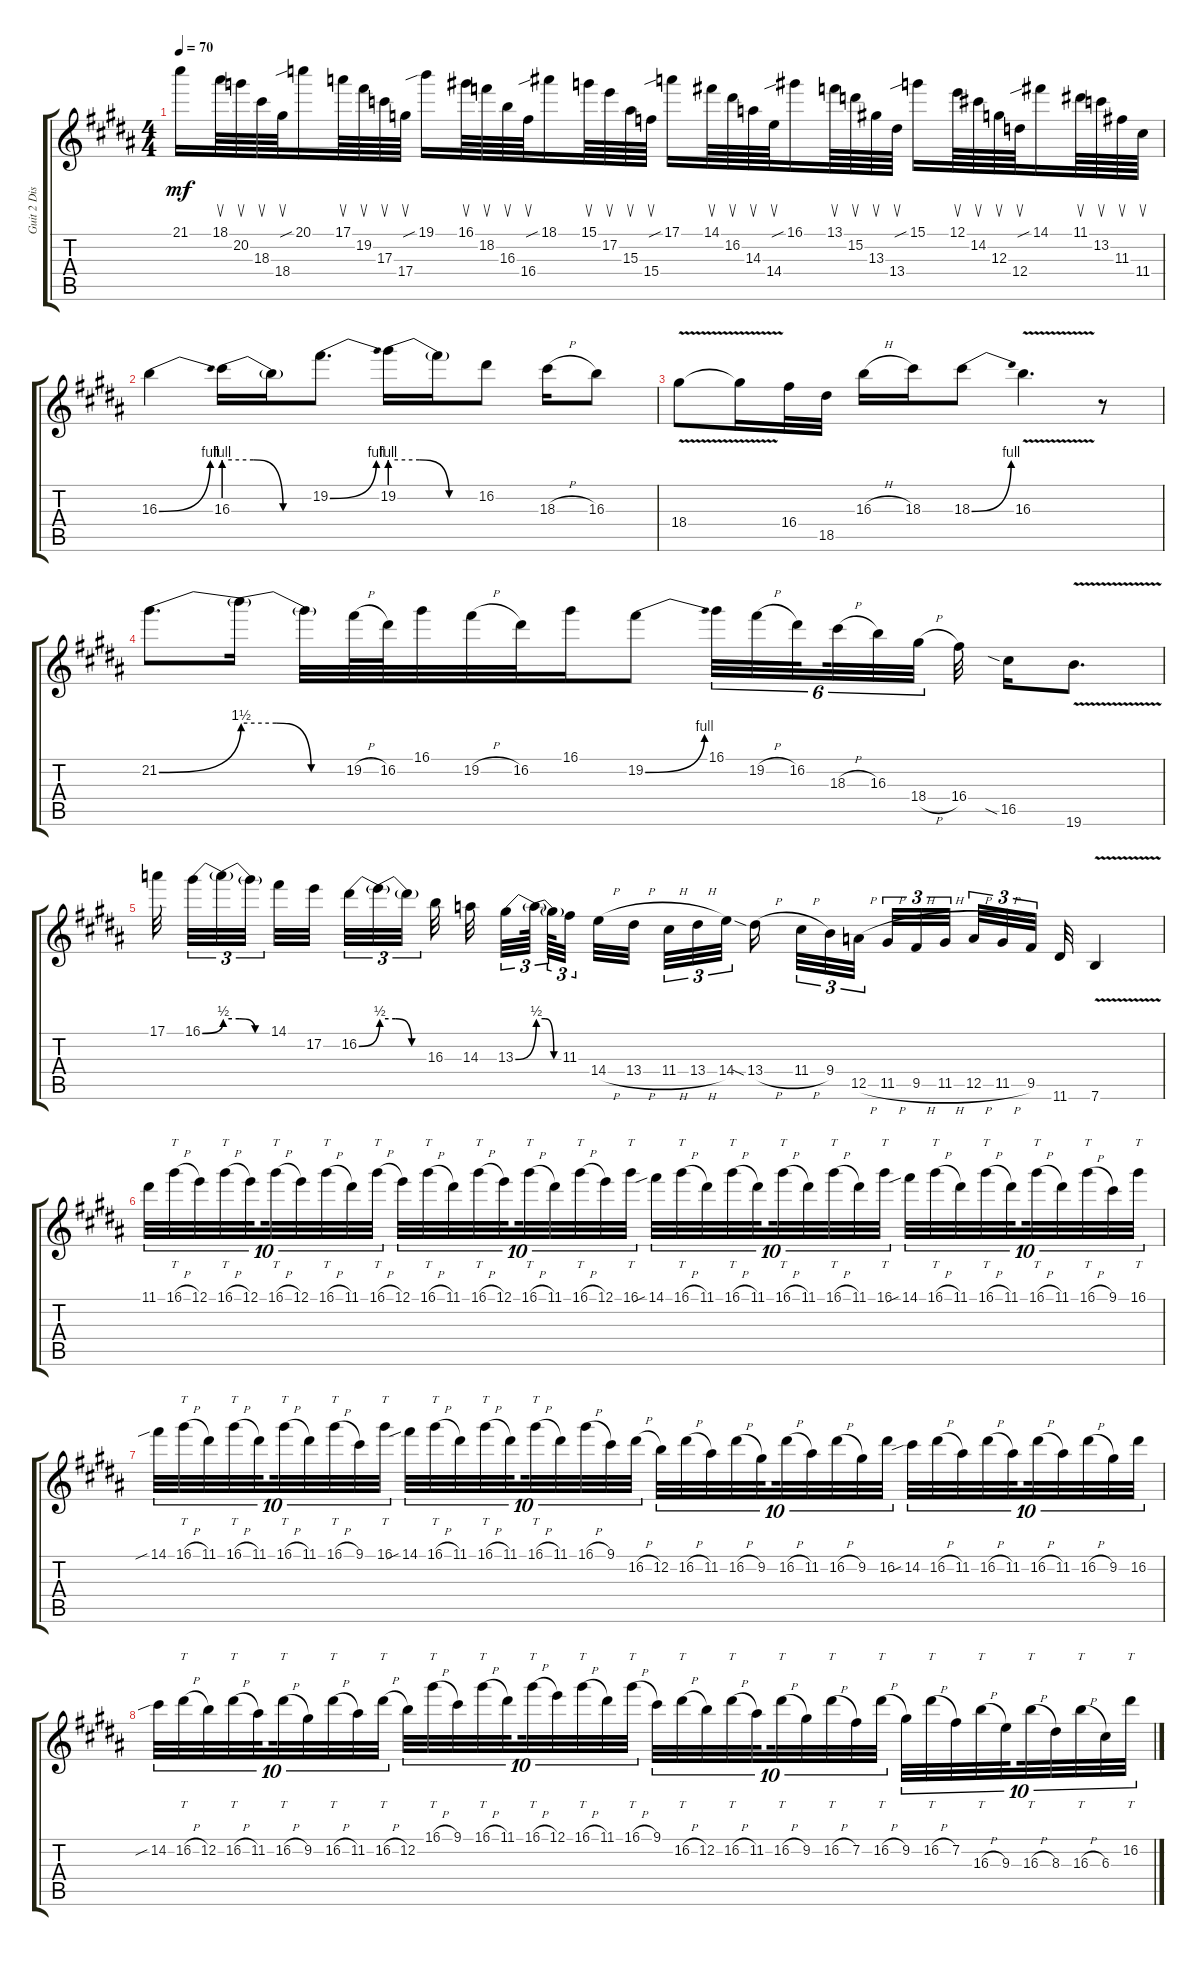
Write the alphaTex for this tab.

\track ("Guit 2 Distorded" "Guit 2 Dis") {instrument distortionguitar}
\staff {score tabs}
\tuning (E4 B3 G3 D3 A2 E2) {hide}
\ts (4 4)
\tempo 70
\clef g2
\ks b
21.1.16{dy mf} 18.1.64{su} 20.2.64{su} 18.3.64{su} 18.4.64{su} 20.1{sib}.16 17.1.64{su} 19.2.64{su} 17.3.64{su} 17.4.64{su} 19.1{sib}.16 16.1.64{su} 18.2.64{su} 16.3.64{su} 16.4.64{su} 18.1{sib}.16 15.1.64{su} 17.2.64{su} 15.3.64{su} 15.4.64{su} 17.1{sib}.16 14.1.64{su} 16.2.64{su} 14.3.64{su} 14.4.64{su} 16.1{sib}.16 13.1.64{su} 15.2.64{su} 13.3.64{su} 13.4.64{su} 15.1{sib}.16 12.1.64{su} 14.2.64{su} 12.3.64{su} 12.4.64{su} 14.1{sib}.16 11.1.64{su} 13.2.64{su} 11.3.64{su} 11.4.64{su} |
16.3{be (bend 0 0 60 4)}.4 16.3{be (custom 0 4 20 4 40 0 60 0)}.16 16.3{t}.16 19.2{be (bend 0 0 60 4)}.8{d} 19.2{be (custom 0 4 20 4 40 0 60 0)}.16 19.2{t}.16 16.2.8 18.3{h}.16 16.3.8 |
\ks g#minor
18.4{v}.8 18.4{v t}.16 16.4.32 18.5.32 16.3{h}.16 18.3.16 18.3{be (bend 0 0 60 4)}.8 16.3{v}.4{d} r.8 |
\ks b
21.2{be (bend 0 0 60 6)}.8{d} 21.2{be (custom 0 6 20 6 40 0 60 0) t}.16 21.2{t}.32 19.2{h}.64 16.2.64 16.1.32 19.2{h}.32 16.2.32 16.1.16 19.2{be (bend 0 0 60 4)}.8 16.1.32{tu (6 4)} 19.2{h}.32{tu (6 4)} 16.2.32{tu (6 4) beam splitsecondary} 18.3{h}.32{tu (6 4)} 16.3.32{tu (6 4)} 18.4{h}.32{tu (6 4) beam splitsecondary} 16.4.32 16.5{sia}.16 19.6{v}.8{d} |
17.1.32{beam splitsecondary} 16.1{be (bend 0 0 60 2)}.32{tu (3 2)} 16.1{be (custom 0 2 20 2 40 0 60 0) t}.32{tu (3 2)} 16.1{t}.32{tu (3 2) beam splitsecondary} 14.1.32 17.2.32{beam splitsecondary} 16.2{be (bend 0 0 60 2)}.32{tu (3 2)} 16.2{be (custom 0 2 20 2 40 0 60 0) t}.32{tu (3 2)} 16.2{t}.32{tu (3 2) beam splitsecondary} 16.3.32 14.3.32{beam splitsecondary} 13.3{be (bend 0 0 60 2)}.32{tu (3 2)} 13.3{be (custom 0 2 20 2 40 0 60 0) t}.64{tu (3 2) beam splitsecondary} 13.3{t}.64{tu (3 2)} 11.3.32{tu (3 2) beam splitsecondary} 14.4{h}.32 13.4{h}.32{beam splitsecondary} 11.4{h}.32{tu (3 2)} 13.4{h}.32{tu (3 2)} 14.4.32{tu (3 2) beam splitsecondary} 13.4{sia h}.16 11.4{h}.32{tu (3 2)} 9.4.32{tu (3 2)} 12.5{h}.32{tu (3 2) beam splitsecondary} 11.5{h}.32{tu (3 2)} 9.5{h}.32{tu (3 2)} 11.5{h}.32{tu (3 2) beam splitsecondary} 12.5{h}.32{tu (3 2)} 11.5{h}.32{tu (3 2)} 9.5.32{tu (3 2) beam splitsecondary} 11.6.32 7.6{v}.4 |
11.1.32{tu (10 8)} 16.1{h}.32{tt tu (10 8)} 12.1.32{tu (10 8)} 16.1{h}.32{tt tu (10 8)} 12.1.32{tu (10 8) beam splitsecondary} 16.1{h}.32{tt tu (10 8)} 12.1.32{tu (10 8)} 16.1{h}.32{tt tu (10 8)} 11.1.32{tu (10 8)} 16.1{h}.32{tt tu (10 8)} 12.1.32{tu (10 8)} 16.1{h}.32{tt tu (10 8)} 11.1.32{tu (10 8)} 16.1{h}.32{tt tu (10 8)} 12.1.32{tu (10 8) beam splitsecondary} 16.1{h}.32{tt tu (10 8)} 11.1.32{tu (10 8)} 16.1{h}.32{tt tu (10 8)} 12.1.32{tu (10 8)} 16.1.32{tt tu (10 8)} 14.1{sib}.32{tu (10 8)} 16.1{h}.32{tt tu (10 8)} 11.1.32{tu (10 8)} 16.1{h}.32{tt tu (10 8)} 11.1.32{tu (10 8) beam splitsecondary} 16.1{h}.32{tt tu (10 8)} 11.1.32{tu (10 8)} 16.1{h}.32{tt tu (10 8)} 11.1.32{tu (10 8)} 16.1.32{tt tu (10 8)} 14.1{sib}.32{tu (10 8)} 16.1{h}.32{tt tu (10 8)} 11.1.32{tu (10 8)} 16.1{h}.32{tt tu (10 8)} 11.1.32{tu (10 8) beam splitsecondary} 16.1{h}.32{tt tu (10 8)} 11.1.32{tu (10 8)} 16.1{h}.32{tt tu (10 8)} 9.1.32{tu (10 8)} 16.1.32{tt tu (10 8)} |
14.1{sib}.32{tu (10 8)} 16.1{h}.32{tt tu (10 8)} 11.1.32{tu (10 8)} 16.1{h}.32{tt tu (10 8)} 11.1.32{tu (10 8) beam splitsecondary} 16.1{h}.32{tt tu (10 8)} 11.1.32{tu (10 8)} 16.1{h}.32{tt tu (10 8)} 9.1.32{tu (10 8)} 16.1.32{tt tu (10 8)} 14.1{sib}.32{tu (10 8)} 16.1{h}.32{tt tu (10 8)} 11.1.32{tu (10 8)} 16.1{h}.32{tt tu (10 8)} 11.1.32{tu (10 8) beam splitsecondary} 16.1{h}.32{tt tu (10 8)} 11.1.32{tu (10 8)} 16.1{h}.32{tu (10 8)} 9.1.32{tu (10 8)} 16.2{h}.32{tu (10 8)} 12.2.32{tu (10 8)} 16.2{h}.32{tu (10 8)} 11.2.32{tu (10 8)} 16.2{h}.32{tu (10 8)} 9.2.32{tu (10 8) beam splitsecondary} 16.2{h}.32{tu (10 8)} 11.2.32{tu (10 8)} 16.2{h}.32{tu (10 8)} 9.2.32{tu (10 8)} 16.2.32{tu (10 8)} 14.2{sib}.32{tu (10 8)} 16.2{h}.32{tu (10 8)} 11.2.32{tu (10 8)} 16.2{h}.32{tu (10 8)} 11.2.32{tu (10 8) beam splitsecondary} 16.2{h}.32{tu (10 8)} 11.2.32{tu (10 8)} 16.2{h}.32{tu (10 8)} 9.2.32{tu (10 8)} 16.2.32{tu (10 8)} |
14.2{sib}.32{tu (10 8)} 16.2{h}.32{tt tu (10 8)} 12.2.32{tu (10 8)} 16.2{h}.32{tt tu (10 8)} 11.2.32{tu (10 8) beam splitsecondary} 16.2{h}.32{tt tu (10 8)} 9.2.32{tu (10 8)} 16.2{h}.32{tt tu (10 8)} 11.2.32{tu (10 8)} 16.2{h}.32{tt tu (10 8)} 12.2.32{tu (10 8)} 16.1{h}.32{tt tu (10 8)} 9.1.32{tu (10 8)} 16.1{h}.32{tt tu (10 8)} 11.1.32{tu (10 8) beam splitsecondary} 16.1{h}.32{tt tu (10 8)} 12.1.32{tu (10 8)} 16.1{h}.32{tt tu (10 8)} 11.1.32{tu (10 8)} 16.1{h}.32{tt tu (10 8)} 9.1.32{tu (10 8)} 16.2{h}.32{tt tu (10 8)} 12.2.32{tu (10 8)} 16.2{h}.32{tt tu (10 8)} 11.2.32{tu (10 8) beam splitsecondary} 16.2{h}.32{tt tu (10 8)} 9.2.32{tu (10 8)} 16.2{h}.32{tt tu (10 8)} 7.2.32{tu (10 8)} 16.2{h}.32{tt tu (10 8)} 9.2.32{tu (10 8)} 16.2{h}.32{tt tu (10 8)} 7.2.32{tu (10 8)} 16.3{h}.32{tt tu (10 8)} 9.3.32{tu (10 8) beam splitsecondary} 16.3{h}.32{tt tu (10 8)} 8.3.32{tu (10 8)} 16.3{h}.32{tt tu (10 8)} 6.3.32{tu (10 8)} 16.2{h}.32{tt tu (10 8)}
